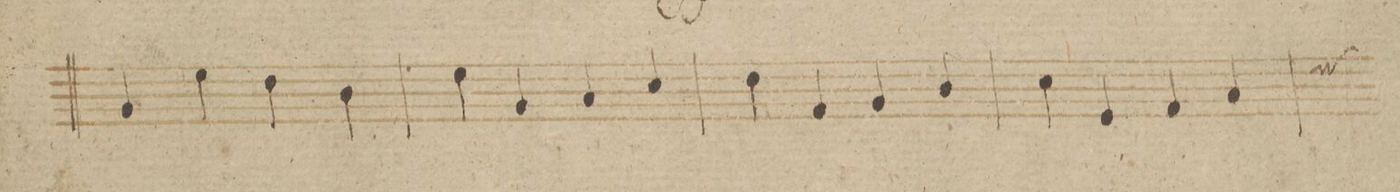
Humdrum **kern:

**kern	**dynam
*I"Viola.	*
*clefC3	*
*k[b-]	*
*met(c|)	*
*M2/2	*
4A/	.
4f\	.
4e\	.
4c\	.
=56	=56
4e\	.
4A/	.
4B-/	.
4d/	.
=57	=57
4e\	.
4G/	.
4A/	.
4c/	.
=58	=58
4d\	.
4F/	.
4G/	.
4B-/	.
*custos	*
=59	=59
*-	*-
